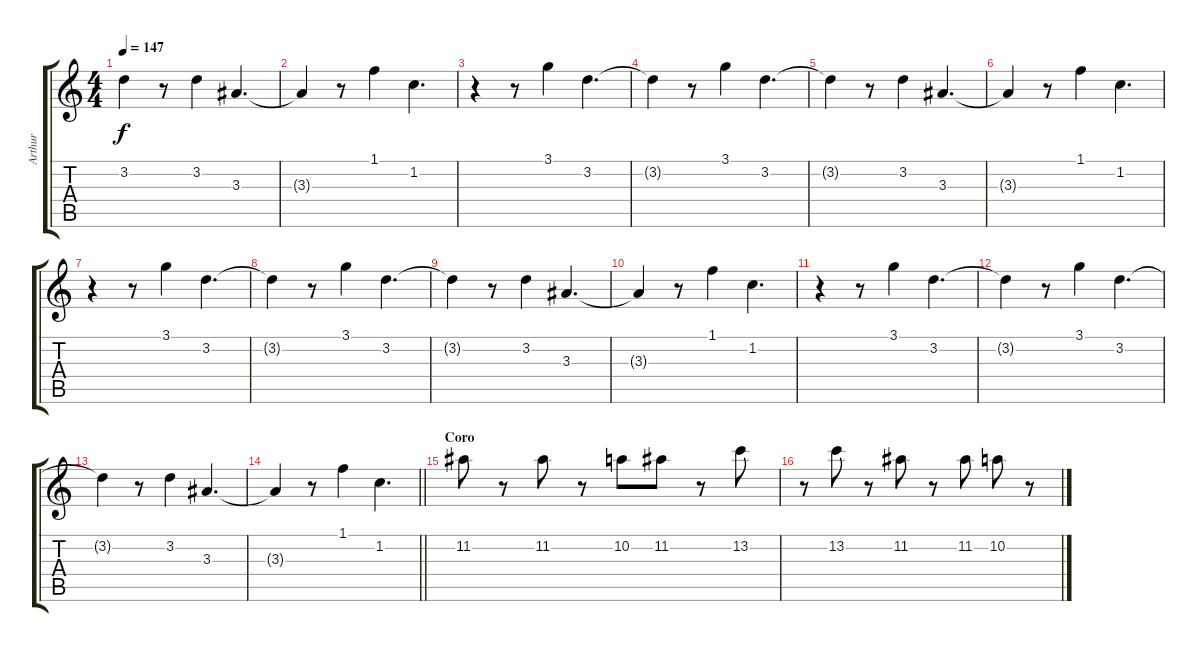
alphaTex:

\track ("Arthur" "Arthur") {instrument distortionguitar}
\staff {score tabs}
\tuning (E4 B3 G3 D3 A2 E2) {hide}
\ts (4 4)
\tempo 147
\clef g2
\ks c
3.2{t}.4{dy f} r.8 3.2.4 3.3.4{d} |
3.3{t}.4 r.8 1.1.4 1.2.4{d} |
r.4 r.8 3.1.4 3.2.4{d} |
3.2{t}.4 r.8 3.1.4 3.2.4{d} |
3.2{t}.4 r.8 3.2.4 3.3.4{d} |
3.3{t}.4 r.8 1.1.4 1.2.4{d} |
r.4 r.8 3.1.4 3.2.4{d} |
3.2{t}.4 r.8 3.1.4 3.2.4{d} |
3.2{t}.4 r.8 3.2.4 3.3.4{d} |
3.3{t}.4 r.8 1.1.4 1.2.4{d} |
r.4 r.8 3.1.4 3.2.4{d} |
3.2{t}.4 r.8 3.1.4 3.2.4{d} |
3.2{t}.4 r.8 3.2.4 3.3.4{d} |
\barLineRight lightlight
3.3{t}.4 r.8 1.1.4 1.2.4{d} |
\section ("" "Coro")
11.2.8{volume 7 balance 1} r.8 11.2.8 r.8 10.2.8 11.2.8 r.8 13.2.8 |
r.8 13.2.8 r.8 11.2.8 r.8 11.2.8 10.2.8 r.8
